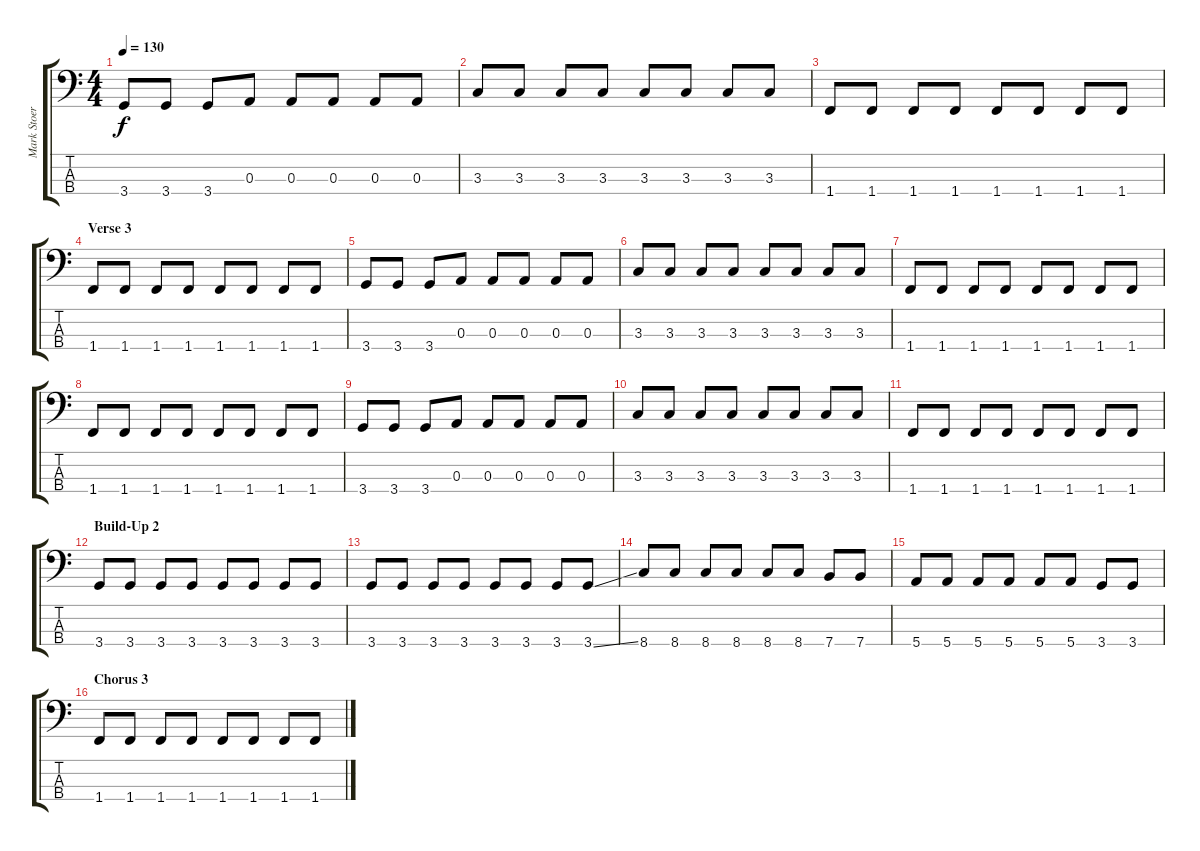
\track ("Mark Stoermer" "Mark Stoer") {instrument electricbasspick}
\staff {score tabs}
\tuning (G2 D2 A1 E1) {hide}
\ts (4 4)
\tempo 130
\clef f4
\ks c
3.4.8{dy f} 3.4.8 3.4.8 0.3.8 0.3.8 0.3.8 0.3.8 0.3.8 |
3.3.8 3.3.8 3.3.8 3.3.8 3.3.8 3.3.8 3.3.8 3.3.8 |
1.4.8 1.4.8 1.4.8 1.4.8 1.4.8 1.4.8 1.4.8 1.4.8 |
\section ("" "Verse 3")
1.4.8 1.4.8 1.4.8 1.4.8 1.4.8 1.4.8 1.4.8 1.4.8 |
3.4.8 3.4.8 3.4.8 0.3.8 0.3.8 0.3.8 0.3.8 0.3.8 |
3.3.8 3.3.8 3.3.8 3.3.8 3.3.8 3.3.8 3.3.8 3.3.8 |
1.4.8 1.4.8 1.4.8 1.4.8 1.4.8 1.4.8 1.4.8 1.4.8 |
1.4.8 1.4.8 1.4.8 1.4.8 1.4.8 1.4.8 1.4.8 1.4.8 |
3.4.8 3.4.8 3.4.8 0.3.8 0.3.8 0.3.8 0.3.8 0.3.8 |
3.3.8 3.3.8 3.3.8 3.3.8 3.3.8 3.3.8 3.3.8 3.3.8 |
1.4.8 1.4.8 1.4.8 1.4.8 1.4.8 1.4.8 1.4.8 1.4.8 |
\section ("" "Build-Up 2")
3.4.8 3.4.8 3.4.8 3.4.8 3.4.8 3.4.8 3.4.8 3.4.8 |
3.4.8 3.4.8 3.4.8 3.4.8 3.4.8 3.4.8 3.4.8 3.4{ss}.8 |
8.4.8 8.4.8 8.4.8 8.4.8 8.4.8 8.4.8 7.4.8 7.4.8 |
5.4.8 5.4.8 5.4.8 5.4.8 5.4.8 5.4.8 3.4.8 3.4.8 |
\section ("" "Chorus 3")
1.4.8 1.4.8 1.4.8 1.4.8 1.4.8 1.4.8 1.4.8 1.4.8
